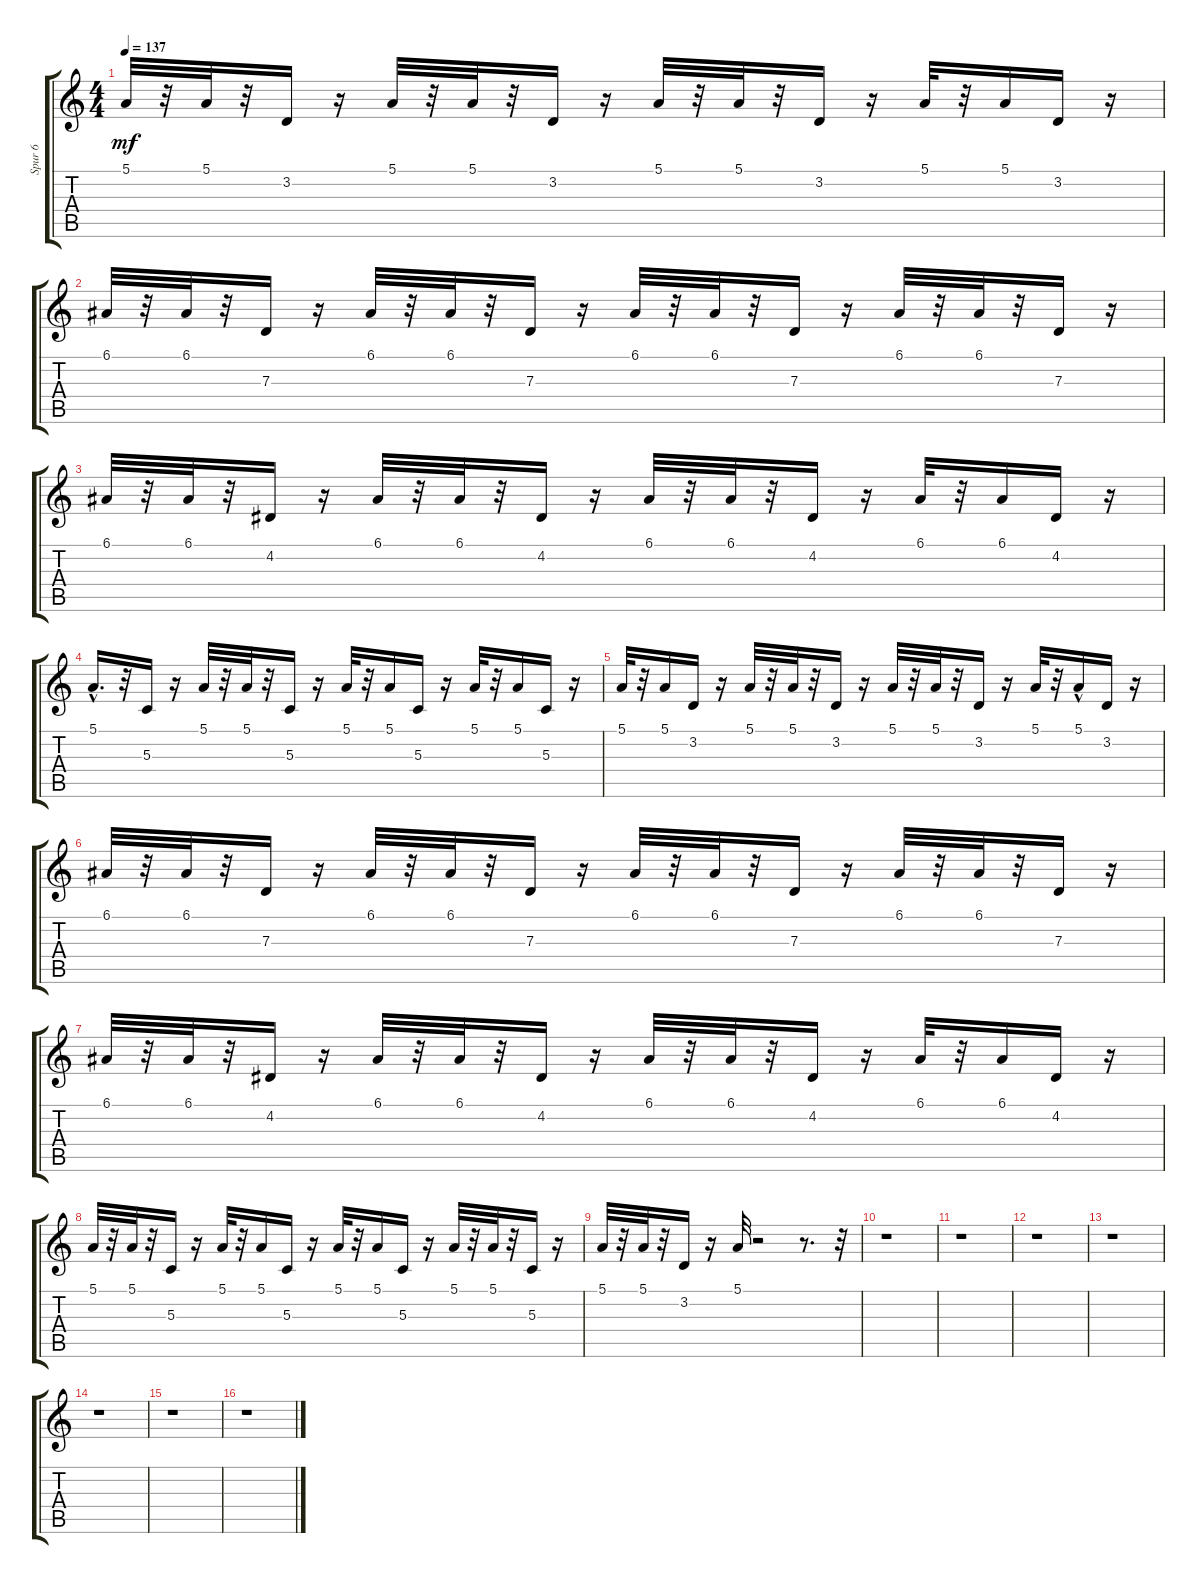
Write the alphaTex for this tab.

\track ("Spur 6" "Spur 6") {instrument lead2sawtooth}
\staff {score tabs}
\tuning (E4 B3 G3 D3 A2 E2) {hide}
\ts (4 4)
\tempo 137
\clef g2
\ks c
5.1.32{dy mf} r.32 5.1.32 r.32 3.2.16 r.16 5.1.32 r.32 5.1.32 r.32 3.2.16 r.16 5.1.32 r.32 5.1.32 r.32 3.2.16 r.16 5.1.32 r.32 5.1.16 3.2.16 r.16 |
6.1.32 r.32 6.1.32 r.32 7.3.16 r.16 6.1.32 r.32 6.1.32 r.32 7.3.16 r.16 6.1.32 r.32 6.1.32 r.32 7.3.16 r.16 6.1.32 r.32 6.1.32 r.32 7.3.16 r.16 |
6.1.32 r.32 6.1.32 r.32 4.2.16 r.16 6.1.32 r.32 6.1.32 r.32 4.2.16 r.16 6.1.32 r.32 6.1.32 r.32 4.2.16 r.16 6.1.32 r.32 6.1.16 4.2.16 r.16 |
5.1{hac}.16{d} r.32 5.3.16 r.16 5.1.32 r.32 5.1.32 r.32 5.3.16 r.16 5.1.32 r.32 5.1.16 5.3.16 r.16 5.1.32 r.32 5.1.16 5.3.16 r.16 |
5.1.32 r.32 5.1.16 3.2.16 r.16 5.1.32 r.32 5.1.32 r.32 3.2.16 r.16 5.1.32 r.32 5.1.32 r.32 3.2.16 r.16 5.1.32 r.32 5.1{hac}.16 3.2.16 r.16 |
6.1.32 r.32 6.1.32 r.32 7.3.16 r.16 6.1.32 r.32 6.1.32 r.32 7.3.16 r.16 6.1.32 r.32 6.1.32 r.32 7.3.16 r.16 6.1.32 r.32 6.1.32 r.32 7.3.16 r.16 |
6.1.32 r.32 6.1.32 r.32 4.2.16 r.16 6.1.32 r.32 6.1.32 r.32 4.2.16 r.16 6.1.32 r.32 6.1.32 r.32 4.2.16 r.16 6.1.32 r.32 6.1.16 4.2.16 r.16 |
5.1.32 r.32 5.1.32 r.32 5.3.16 r.16 5.1.32 r.32 5.1.16 5.3.16 r.16 5.1.32 r.32 5.1.16 5.3.16 r.16 5.1.32 r.32 5.1.32 r.32 5.3.16 r.16 |
5.1.32 r.32 5.1.32 r.32 3.2.16 r.16 5.1.32 r.2 r.8{d} r.32 |
r.1 |
r.1 |
r.1 |
r.1 |
r.1 |
r.1 |
r.1
